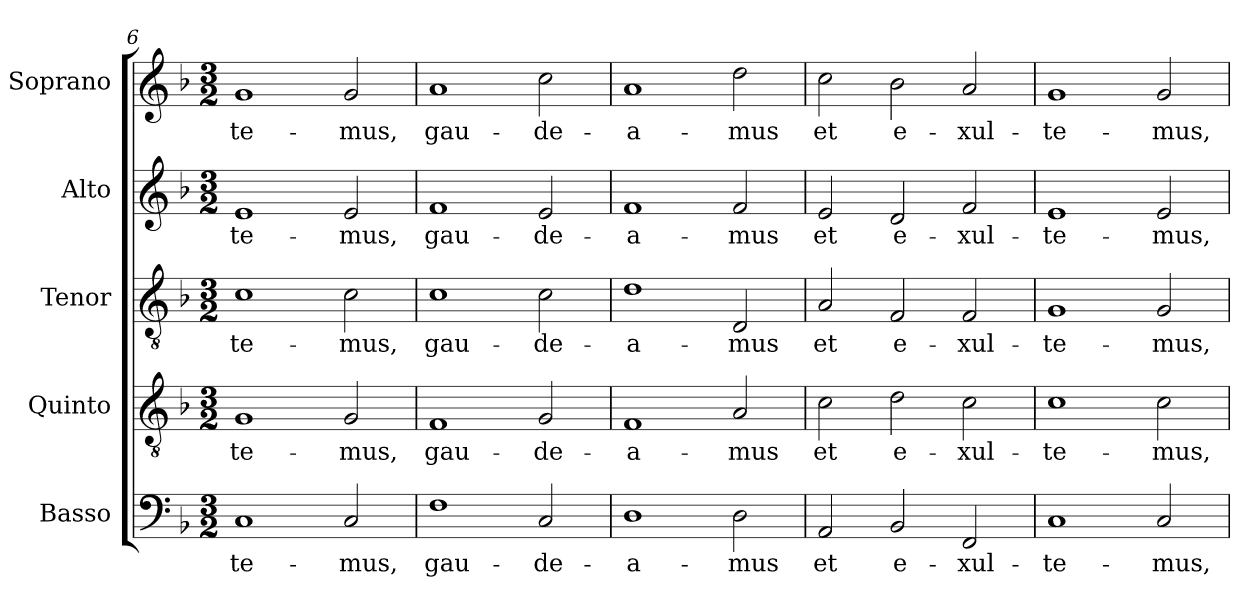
**kern	**text	**kern	**text	**kern	**text	**kern	**text	**kern	**text
*part5	*part5	*part4	*part4	*part3	*part3	*part2	*part2	*part1	*part1
*staff5	*staff5	*staff4	*staff4	*staff3	*staff3	*staff2	*staff2	*staff1	*staff1
*I"Basso	*	*I"Quinto	*	*I"Tenor	*	*I"Alto	*	*I"Soprano	*
*I'B.	*	*I'Q.	*	*I'T.	*	*I'A.	*	*I'S.	*
*clefF4	*	*clefGv2	*	*clefGv2	*	*clefG2	*	*clefG2	*
*	*	*ITrd7c12	*	*ITrd7c12	*	*	*	*	*
*k[b-]	*	*k[b-]	*	*k[b-]	*	*k[b-]	*	*k[b-]	*
*F:	*	*F:	*	*F:	*	*F:	*	*F:	*
*M3/2	*	*M3/2	*	*M3/2	*	*M3/2	*	*M3/2	*
=6	=6	=6	=6	=6	=6	=6	=6	=6	=6
!	!LO:LY:b:color=#000000	!	!	!	!	!	!	!	!
!	!	!	!LO:LY:b:color=#000000	!	!	!	!	!	!
!	!	!	!	!	!LO:LY:b:color=#000000	!	!	!	!
!	!	!	!	!	!	!	!LO:LY:b:color=#000000	!	!
!	!	!	!	!	!	!	!	!	!LO:LY:b:color=#000000
1Ci	-te-	1GGi	-te-	1Ci	-te-	1ei	-te-	1gi	-te-
!	!LO:LY:b:color=#000000	!	!	!	!	!	!	!	!
!	!	!	!LO:LY:b:color=#000000	!	!	!	!	!	!
!	!	!	!	!	!LO:LY:b:color=#000000	!	!	!	!
!	!	!	!	!	!	!	!LO:LY:b:color=#000000	!	!
!	!	!	!	!	!	!	!	!	!LO:LY:b:color=#000000
2Ci/	-mus,	2GGi/	-mus,	2Ci\	-mus,	2ei/	-mus,	2gi/	-mus,
=7	=7	=7	=7	=7	=7	=7	=7	=7	=7
!	!LO:LY:b:color=#000000	!	!	!	!	!	!	!	!
!	!	!	!LO:LY:b:color=#000000	!	!	!	!	!	!
!	!	!	!	!	!LO:LY:b:color=#000000	!	!	!	!
!	!	!	!	!	!	!	!LO:LY:b:color=#000000	!	!
!	!	!	!	!	!	!	!	!	!LO:LY:b:color=#000000
1Fi	gau-	1FFi	gau-	1Ci	gau-	1fi	gau-	1ai	gau-
!	!LO:LY:b:color=#000000	!	!	!	!	!	!	!	!
!	!	!	!LO:LY:b:color=#000000	!	!	!	!	!	!
!	!	!	!	!	!LO:LY:b:color=#000000	!	!	!	!
!	!	!	!	!	!	!	!LO:LY:b:color=#000000	!	!
!	!	!	!	!	!	!	!	!	!LO:LY:b:color=#000000
2Ci/	-de-	2GGi/	-de-	2Ci\	-de-	2ei/	-de-	2cci\	-de-
=8	=8	=8	=8	=8	=8	=8	=8	=8	=8
!	!LO:LY:b:color=#000000	!	!	!	!	!	!	!	!
!	!	!	!LO:LY:b:color=#000000	!	!	!	!	!	!
!	!	!	!	!	!LO:LY:b:color=#000000	!	!	!	!
!	!	!	!	!	!	!	!LO:LY:b:color=#000000	!	!
!	!	!	!	!	!	!	!	!	!LO:LY:b:color=#000000
1Di	-a-	1FFi	-a-	1Di	-a-	1fi	-a-	1ai	-a-
!	!LO:LY:b:color=#000000	!	!	!	!	!	!	!	!
!	!	!	!LO:LY:b:color=#000000	!	!	!	!	!	!
!	!	!	!	!	!LO:LY:b:color=#000000	!	!	!	!
!	!	!	!	!	!	!	!LO:LY:b:color=#000000	!	!
!	!	!	!	!	!	!	!	!	!LO:LY:b:color=#000000
2Di\	-mus	2AAi/	-mus	2DDi/	-mus	2fi/	-mus	2ddi\	-mus
!!LO:LB:g=z
=9	=9	=9	=9	=9	=9	=9	=9	=9	=9
!	!LO:LY:b:color=#000000	!	!	!	!	!	!	!	!
!	!	!	!LO:LY:b:color=#000000	!	!	!	!	!	!
!	!	!	!	!	!LO:LY:b:color=#000000	!	!	!	!
!	!	!	!	!	!	!	!LO:LY:b:color=#000000	!	!
!	!	!	!	!	!	!	!	!	!LO:LY:b:color=#000000
2AAi/	et	2Ci\	et	2AAi/	et	2ei/	et	2cci\	et
!	!LO:LY:b:color=#000000	!	!	!	!	!	!	!	!
!	!	!	!LO:LY:b:color=#000000	!	!	!	!	!	!
!	!	!	!	!	!LO:LY:b:color=#000000	!	!	!	!
!	!	!	!	!	!	!	!LO:LY:b:color=#000000	!	!
!	!	!	!	!	!	!	!	!	!LO:LY:b:color=#000000
2BB-i/	e-	2Di\	e-	2FFi/	e-	2di/	e-	2b-i\	e-
!	!LO:LY:b:color=#000000	!	!	!	!	!	!	!	!
!	!	!	!LO:LY:b:color=#000000	!	!	!	!	!	!
!	!	!	!	!	!LO:LY:b:color=#000000	!	!	!	!
!	!	!	!	!	!	!	!LO:LY:b:color=#000000	!	!
!	!	!	!	!	!	!	!	!	!LO:LY:b:color=#000000
2FFi/	-xul-	2Ci\	-xul-	2FFi/	-xul-	2fi/	-xul-	2ai/	-xul-
=10	=10	=10	=10	=10	=10	=10	=10	=10	=10
!	!LO:LY:b:color=#000000	!	!	!	!	!	!	!	!
!	!	!	!LO:LY:b:color=#000000	!	!	!	!	!	!
!	!	!	!	!	!LO:LY:b:color=#000000	!	!	!	!
!	!	!	!	!	!	!	!LO:LY:b:color=#000000	!	!
!	!	!	!	!	!	!	!	!	!LO:LY:b:color=#000000
1Ci	-te-	1Ci	-te-	1GGi	-te-	1ei	-te-	1gi	-te-
!	!LO:LY:b:color=#000000	!	!	!	!	!	!	!	!
!	!	!	!LO:LY:b:color=#000000	!	!	!	!	!	!
!	!	!	!	!	!LO:LY:b:color=#000000	!	!	!	!
!	!	!	!	!	!	!	!LO:LY:b:color=#000000	!	!
!	!	!	!	!	!	!	!	!	!LO:LY:b:color=#000000
2Ci/	-mus,	2Ci\	-mus,	2GGi/	-mus,	2ei/	-mus,	2gi/	-mus,
=	=	=	=	=	=	=	=	=	=
*-	*-	*-	*-	*-	*-	*-	*-	*-	*-
